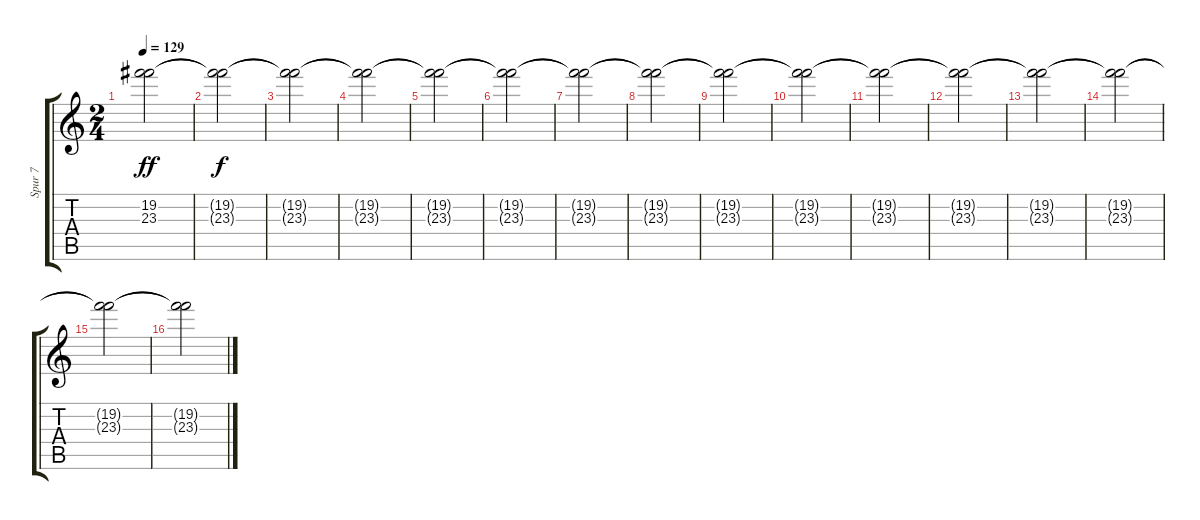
\track ("Spur 7" "Spur 7") {instrument distortionguitar}
\staff {score tabs}
\tuning (E4 B3 G3 D3 A2 E2) {hide}
\ts (2 4)
\tempo 129
\clef g2
\ks c
(19.2 23.3).2{dy ff} |
(19.2{t} 23.3{t}).2{dy f} |
(19.2{t} 23.3{t}).2 |
(19.2{t} 23.3{t}).2 |
(19.2{t} 23.3{t}).2 |
(19.2{t} 23.3{t}).2 |
(19.2{t} 23.3{t}).2 |
(19.2{t} 23.3{t}).2 |
(19.2{t} 23.3{t}).2 |
(19.2{t} 23.3{t}).2 |
(19.2{t} 23.3{t}).2 |
(19.2{t} 23.3{t}).2 |
(19.2{t} 23.3{t}).2 |
(19.2{t} 23.3{t}).2 |
(19.2{t} 23.3{t}).2 |
(19.2{t} 23.3{t}).2
